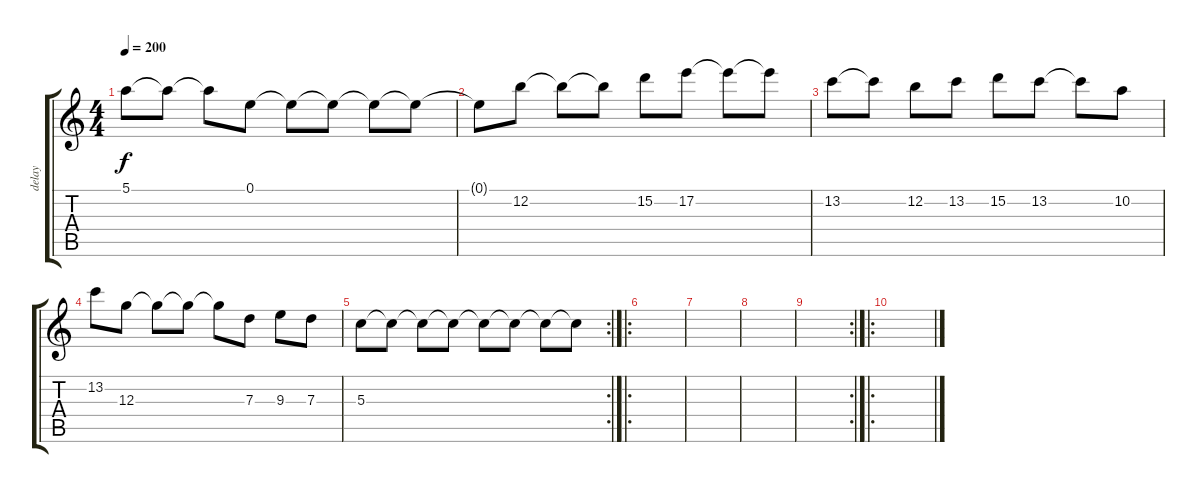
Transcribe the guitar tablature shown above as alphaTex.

\track ("delay" "delay") {instrument overdrivenguitar}
\staff {score tabs}
\tuning (E4 B3 G3 D3 A2 E2) {hide}
\ts (4 4)
\tempo 200
\clef g2
\ks c
5.1.8{dy f} 5.1{t}.8 5.1{t}.8 0.1.8 0.1{t}.8 0.1{t}.8 0.1{t}.8 0.1{t}.8 |
0.1{t}.8 12.2.8 12.2{t}.8 12.2{t}.8 15.2.8 17.2.8 17.2{t}.8 17.2{t}.8 |
13.2.8 13.2{t}.8 12.2.8 13.2.8 15.2.8 13.2.8 13.2{t}.8 10.2.8 |
13.2.8 12.3.8 12.3{t}.8 12.3{t}.8 12.3{t}.8 7.3.8 9.3.8 7.3.8 |
\rc 2
5.3.8 5.3{t}.8 5.3{t}.8 5.3{t}.8 5.3{t}.8 5.3{t}.8 5.3{t}.8 5.3{t}.8 |
\ro
|
|
|
\rc 2
|
\ro
